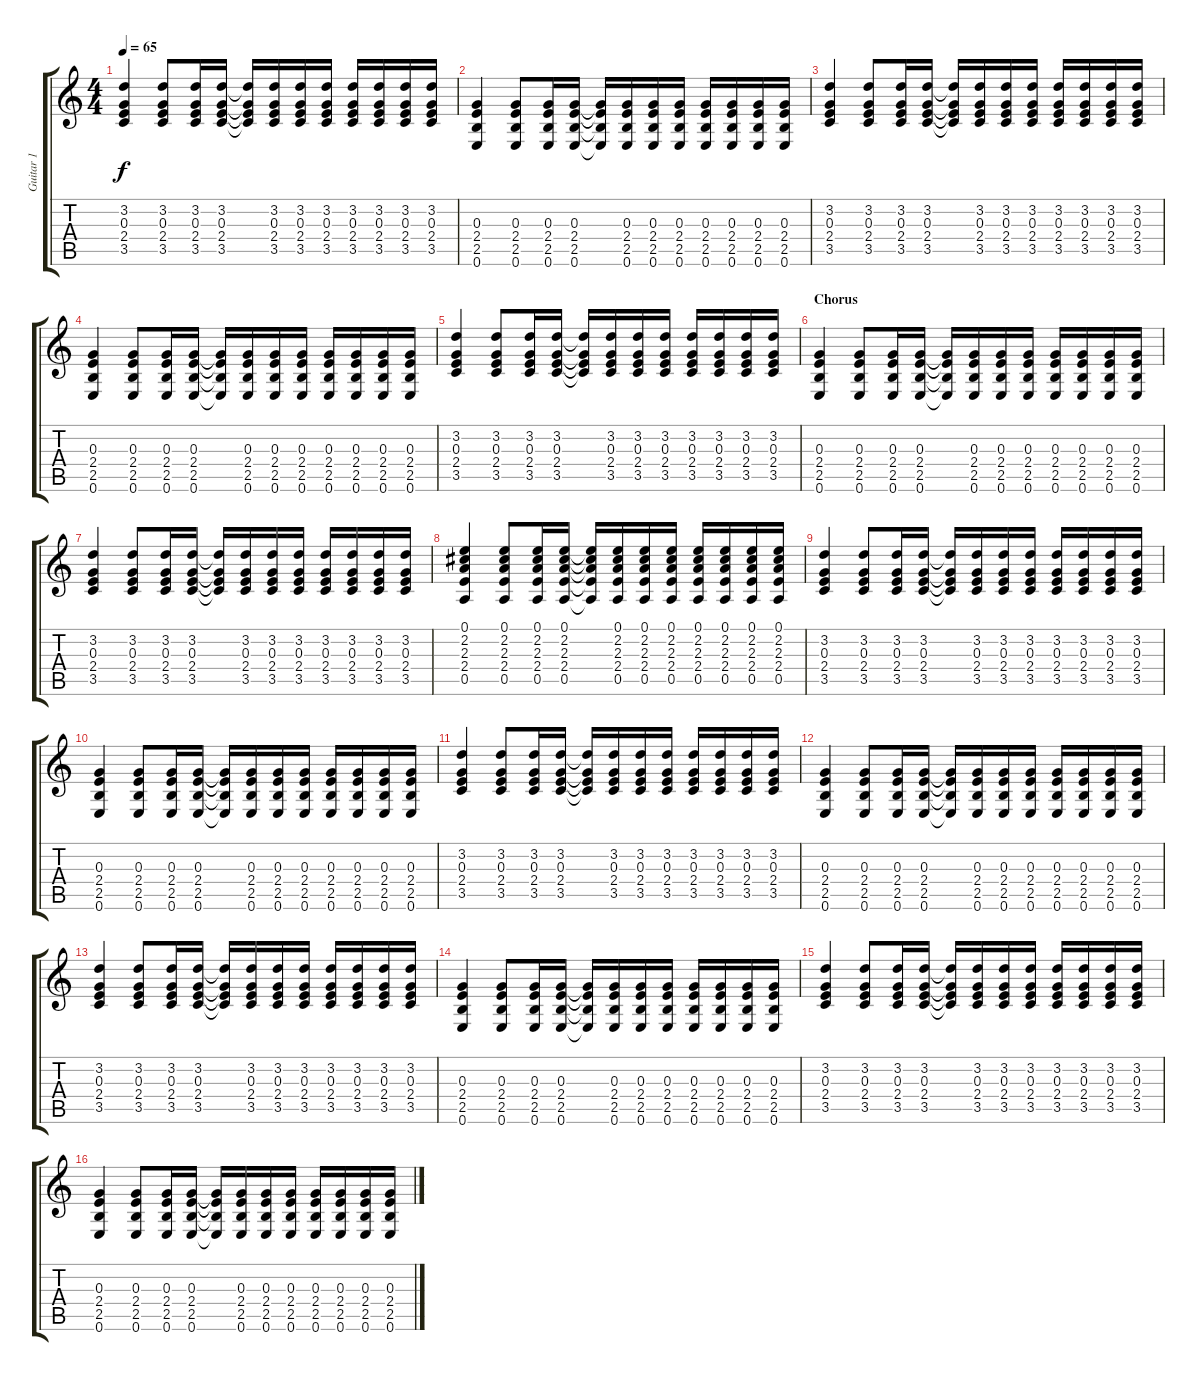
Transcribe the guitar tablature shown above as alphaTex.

\track ("Guitar 1" "Guitar 1") {instrument electricguitarjazz}
\staff {score tabs}
\tuning (E4 B3 G3 D3 A2 E2) {hide}
\ts (4 4)
\tempo 65
\clef g2
\ks c
(3.2 0.3 2.4 3.5).4{dy f} (3.2 0.3 2.4 3.5).8 (3.2 0.3 2.4 3.5).16 (3.2 0.3 2.4 3.5).16 (3.2{t} 0.3{t} 2.4{t} 3.5{t}).16 (3.2 0.3 2.4 3.5).16 (3.2 0.3 2.4 3.5).16 (3.2 0.3 2.4 3.5).16 (3.2 0.3 2.4 3.5).16 (3.2 0.3 2.4 3.5).16 (3.2 0.3 2.4 3.5).16 (3.2 0.3 2.4 3.5).16 |
(0.3 2.4 2.5 0.6).4 (0.3 2.4 2.5 0.6).8 (0.3 2.4 2.5 0.6).16 (0.3 2.4 2.5 0.6).16 (0.3{t} 2.4{t} 2.5{t} 0.6{t}).16 (0.3 2.4 2.5 0.6).16 (0.3 2.4 2.5 0.6).16 (0.3 2.4 2.5 0.6).16 (0.3 2.4 2.5 0.6).16 (0.3 2.4 2.5 0.6).16 (0.3 2.4 2.5 0.6).16 (0.3 2.4 2.5 0.6).16 |
(3.2 0.3 2.4 3.5).4 (3.2 0.3 2.4 3.5).8 (3.2 0.3 2.4 3.5).16 (3.2 0.3 2.4 3.5).16 (3.2{t} 0.3{t} 2.4{t} 3.5{t}).16 (3.2 0.3 2.4 3.5).16 (3.2 0.3 2.4 3.5).16 (3.2 0.3 2.4 3.5).16 (3.2 0.3 2.4 3.5).16 (3.2 0.3 2.4 3.5).16 (3.2 0.3 2.4 3.5).16 (3.2 0.3 2.4 3.5).16 |
(0.3 2.4 2.5 0.6).4 (0.3 2.4 2.5 0.6).8 (0.3 2.4 2.5 0.6).16 (0.3 2.4 2.5 0.6).16 (0.3{t} 2.4{t} 2.5{t} 0.6{t}).16 (0.3 2.4 2.5 0.6).16 (0.3 2.4 2.5 0.6).16 (0.3 2.4 2.5 0.6).16 (0.3 2.4 2.5 0.6).16 (0.3 2.4 2.5 0.6).16 (0.3 2.4 2.5 0.6).16 (0.3 2.4 2.5 0.6).16 |
(3.2 0.3 2.4 3.5).4 (3.2 0.3 2.4 3.5).8 (3.2 0.3 2.4 3.5).16 (3.2 0.3 2.4 3.5).16 (3.2{t} 0.3{t} 2.4{t} 3.5{t}).16 (3.2 0.3 2.4 3.5).16 (3.2 0.3 2.4 3.5).16 (3.2 0.3 2.4 3.5).16 (3.2 0.3 2.4 3.5).16 (3.2 0.3 2.4 3.5).16 (3.2 0.3 2.4 3.5).16 (3.2 0.3 2.4 3.5).16 |
\section ("" "Chorus")
(0.3 2.4 2.5 0.6).4 (0.3 2.4 2.5 0.6).8 (0.3 2.4 2.5 0.6).16 (0.3 2.4 2.5 0.6).16 (0.3{t} 2.4{t} 2.5{t} 0.6{t}).16 (0.3 2.4 2.5 0.6).16 (0.3 2.4 2.5 0.6).16 (0.3 2.4 2.5 0.6).16 (0.3 2.4 2.5 0.6).16 (0.3 2.4 2.5 0.6).16 (0.3 2.4 2.5 0.6).16 (0.3 2.4 2.5 0.6).16 |
(3.2 0.3 2.4 3.5).4 (3.2 0.3 2.4 3.5).8 (3.2 0.3 2.4 3.5).16 (3.2 0.3 2.4 3.5).16 (3.2{t} 0.3{t} 2.4{t} 3.5{t}).16 (3.2 0.3 2.4 3.5).16 (3.2 0.3 2.4 3.5).16 (3.2 0.3 2.4 3.5).16 (3.2 0.3 2.4 3.5).16 (3.2 0.3 2.4 3.5).16 (3.2 0.3 2.4 3.5).16 (3.2 0.3 2.4 3.5).16 |
(0.1 2.2 2.3 2.4 0.5).4 (0.1 2.2 2.3 2.4 0.5).8 (0.1 2.2 2.3 2.4 0.5).16 (0.1 2.2 2.3 2.4 0.5).16 (0.1{t} 2.2{t} 2.3{t} 2.4{t} 0.5{t}).16 (0.1 2.2 2.3 2.4 0.5).16 (0.1 2.2 2.3 2.4 0.5).16 (0.1 2.2 2.3 2.4 0.5).16 (0.1 2.2 2.3 2.4 0.5).16 (0.1 2.2 2.3 2.4 0.5).16 (0.1 2.2 2.3 2.4 0.5).16 (0.1 2.2 2.3 2.4 0.5).16 |
(3.2 0.3 2.4 3.5).4 (3.2 0.3 2.4 3.5).8 (3.2 0.3 2.4 3.5).16 (3.2 0.3 2.4 3.5).16 (3.2{t} 0.3{t} 2.4{t} 3.5{t}).16 (3.2 0.3 2.4 3.5).16 (3.2 0.3 2.4 3.5).16 (3.2 0.3 2.4 3.5).16 (3.2 0.3 2.4 3.5).16 (3.2 0.3 2.4 3.5).16 (3.2 0.3 2.4 3.5).16 (3.2 0.3 2.4 3.5).16 |
(0.3 2.4 2.5 0.6).4 (0.3 2.4 2.5 0.6).8 (0.3 2.4 2.5 0.6).16 (0.3 2.4 2.5 0.6).16 (0.3{t} 2.4{t} 2.5{t} 0.6{t}).16 (0.3 2.4 2.5 0.6).16 (0.3 2.4 2.5 0.6).16 (0.3 2.4 2.5 0.6).16 (0.3 2.4 2.5 0.6).16 (0.3 2.4 2.5 0.6).16 (0.3 2.4 2.5 0.6).16 (0.3 2.4 2.5 0.6).16 |
(3.2 0.3 2.4 3.5).4 (3.2 0.3 2.4 3.5).8 (3.2 0.3 2.4 3.5).16 (3.2 0.3 2.4 3.5).16 (3.2{t} 0.3{t} 2.4{t} 3.5{t}).16 (3.2 0.3 2.4 3.5).16 (3.2 0.3 2.4 3.5).16 (3.2 0.3 2.4 3.5).16 (3.2 0.3 2.4 3.5).16 (3.2 0.3 2.4 3.5).16 (3.2 0.3 2.4 3.5).16 (3.2 0.3 2.4 3.5).16 |
(0.3 2.4 2.5 0.6).4 (0.3 2.4 2.5 0.6).8 (0.3 2.4 2.5 0.6).16 (0.3 2.4 2.5 0.6).16 (0.3{t} 2.4{t} 2.5{t} 0.6{t}).16 (0.3 2.4 2.5 0.6).16 (0.3 2.4 2.5 0.6).16 (0.3 2.4 2.5 0.6).16 (0.3 2.4 2.5 0.6).16 (0.3 2.4 2.5 0.6).16 (0.3 2.4 2.5 0.6).16 (0.3 2.4 2.5 0.6).16 |
(3.2 0.3 2.4 3.5).4 (3.2 0.3 2.4 3.5).8 (3.2 0.3 2.4 3.5).16 (3.2 0.3 2.4 3.5).16 (3.2{t} 0.3{t} 2.4{t} 3.5{t}).16 (3.2 0.3 2.4 3.5).16 (3.2 0.3 2.4 3.5).16 (3.2 0.3 2.4 3.5).16 (3.2 0.3 2.4 3.5).16 (3.2 0.3 2.4 3.5).16 (3.2 0.3 2.4 3.5).16 (3.2 0.3 2.4 3.5).16 |
(0.3 2.4 2.5 0.6).4 (0.3 2.4 2.5 0.6).8 (0.3 2.4 2.5 0.6).16 (0.3 2.4 2.5 0.6).16 (0.3{t} 2.4{t} 2.5{t} 0.6{t}).16 (0.3 2.4 2.5 0.6).16 (0.3 2.4 2.5 0.6).16 (0.3 2.4 2.5 0.6).16 (0.3 2.4 2.5 0.6).16 (0.3 2.4 2.5 0.6).16 (0.3 2.4 2.5 0.6).16 (0.3 2.4 2.5 0.6).16 |
(3.2 0.3 2.4 3.5).4 (3.2 0.3 2.4 3.5).8 (3.2 0.3 2.4 3.5).16 (3.2 0.3 2.4 3.5).16 (3.2{t} 0.3{t} 2.4{t} 3.5{t}).16 (3.2 0.3 2.4 3.5).16 (3.2 0.3 2.4 3.5).16 (3.2 0.3 2.4 3.5).16 (3.2 0.3 2.4 3.5).16 (3.2 0.3 2.4 3.5).16 (3.2 0.3 2.4 3.5).16 (3.2 0.3 2.4 3.5).16 |
(0.3 2.4 2.5 0.6).4 (0.3 2.4 2.5 0.6).8 (0.3 2.4 2.5 0.6).16 (0.3 2.4 2.5 0.6).16 (0.3{t} 2.4{t} 2.5{t} 0.6{t}).16 (0.3 2.4 2.5 0.6).16 (0.3 2.4 2.5 0.6).16 (0.3 2.4 2.5 0.6).16 (0.3 2.4 2.5 0.6).16 (0.3 2.4 2.5 0.6).16 (0.3 2.4 2.5 0.6).16 (0.3 2.4 2.5 0.6).16
